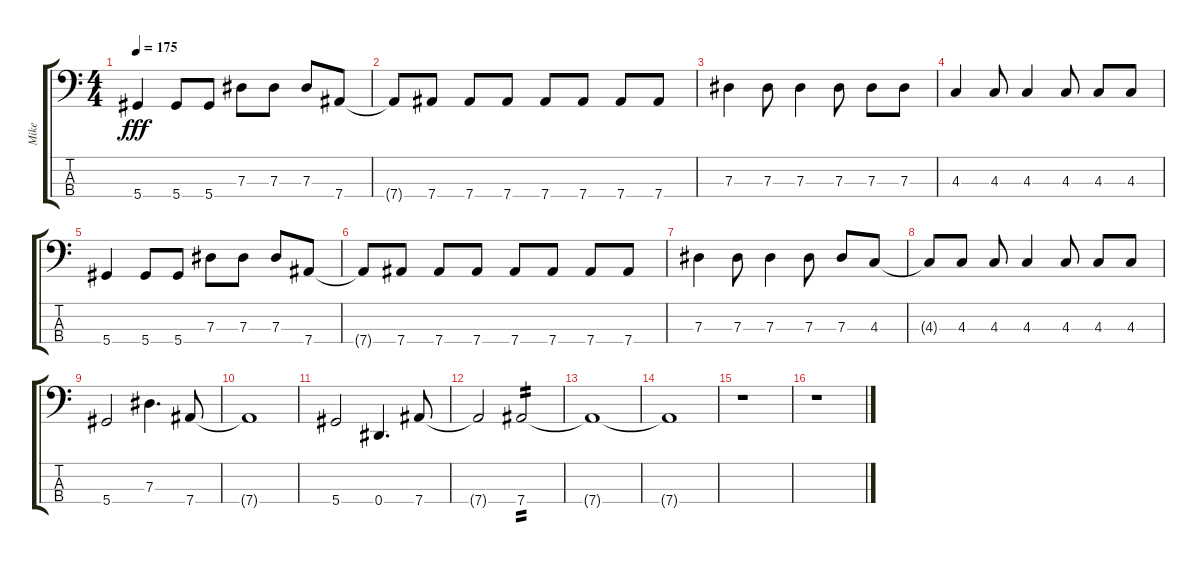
\track ("Mike" "Mike") {instrument electricbasspick}
\staff {score tabs}
\tuning (Gb2 Db2 Ab1 Eb1) {hide}
\ts (4 4)
\tempo 175
\clef f4
\ks c
5.4.4{dy fff} 5.4.8 5.4.8 7.3.8 7.3.8 7.3.8 7.4.8 |
7.4{t}.8 7.4.8 7.4.8 7.4.8 7.4.8 7.4.8 7.4.8 7.4.8 |
7.3.4 7.3.8 7.3.4 7.3.8 7.3.8 7.3.8 |
4.3.4 4.3.8 4.3.4 4.3.8 4.3.8 4.3.8 |
5.4.4 5.4.8 5.4.8 7.3.8 7.3.8 7.3.8 7.4.8 |
7.4{t}.8 7.4.8 7.4.8 7.4.8 7.4.8 7.4.8 7.4.8 7.4.8 |
7.3.4 7.3.8 7.3.4 7.3.8 7.3.8 4.3.8 |
4.3{t}.8 4.3.8 4.3.8 4.3.4 4.3.8 4.3.8 4.3.8 |
5.4.2 7.3.4{d} 7.4.8 |
7.4{t}.1 |
5.4.2 0.4.4{d} 7.4.8 |
7.4{t}.2 7.4.2{tp 2} |
7.4{t}.1 |
7.4{t}.1 |
r.1 |
r.1
